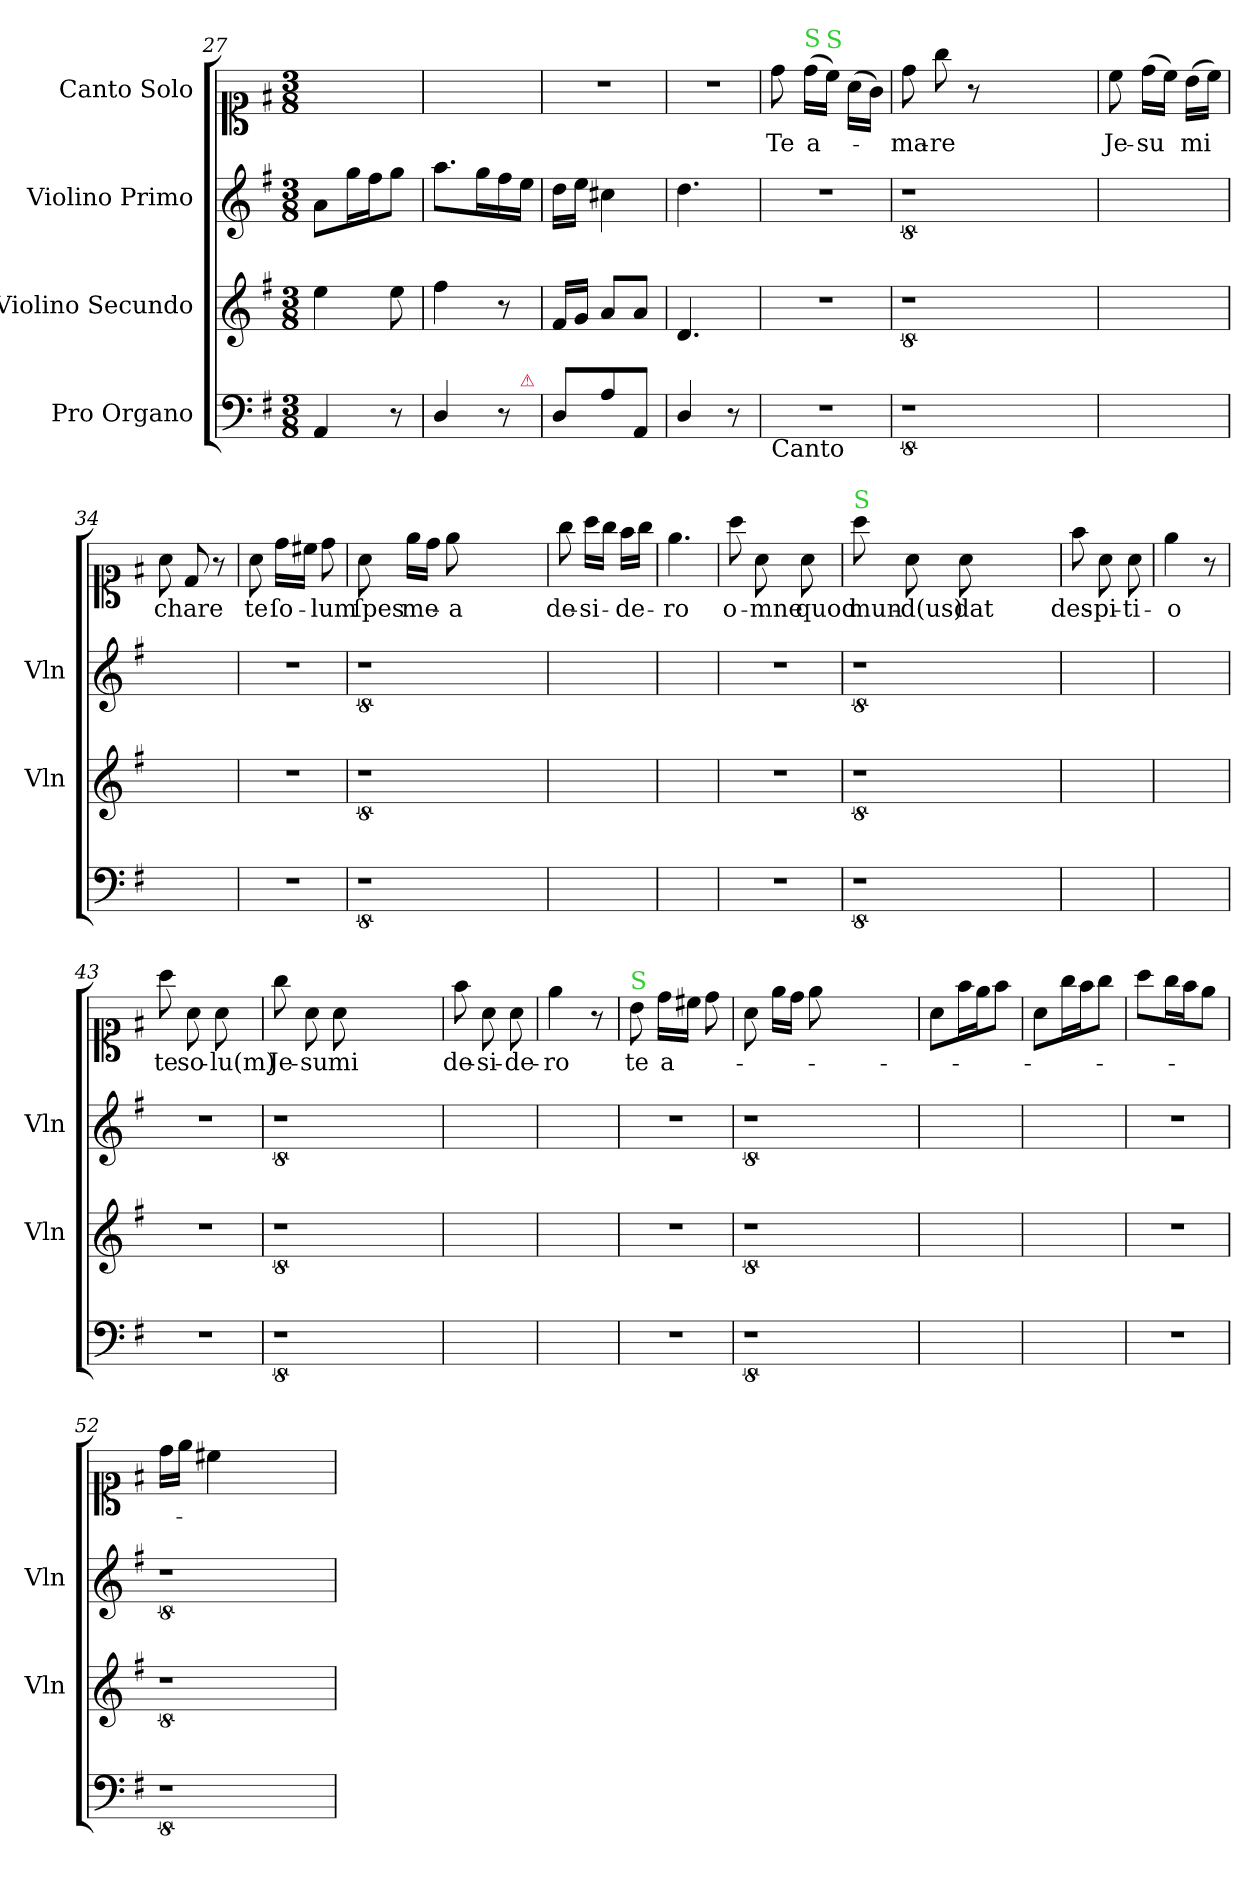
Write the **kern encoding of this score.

**kern	**kern	**kern	**kern	**text
*part4	*part3	*part2	*part1	*part1
*staff4	*staff3	*staff2	*staff1	*staff1
*I"Pro Organo	*I"Violino Secundo	*I"Violino Primo	*I"Canto Solo	*
*	*I'Vln	*I'Vln	*	*
*clefF4	*clefG2	*clefG2	*clefC1	*
*k[f#]	*k[f#]	*k[f#]	*k[f#]	*
*M3/8	*M3/8	*M3/8	*M3/8	*
=27	=27	=27	=27	=27
4AA/	4ee\	8a/L	4.ryy	.
.	.	16gg\L	.	.
.	.	16ff#\J	.	.
8r	8ee\	8gg\J	.	.
=28	=28	=28	=28	=28
*^	*	*	*	*
4D/	4ryy	4ff#\	8.aa\L	4.ryy	.
.	.	.	16gg\L	.	.
8r	16ryy	8r	16ff#\	.	.
!	!LO:TX:a:color=crimson:t=⚠	!	!	!	!
.	16ryy	.	16ee\JJ	.	.
=29	=29	=29	=29	=29	=29
!LO:TX:a:color=crimson:t=⚠	!	!	!	!	!
*v	*v	*	*	*	*
8D/L	16f#/LL	16dd\LL	4.r	.
.	16g/JJ	16ee\JJ	.	.
8A\	8a/L	4cc#X\	.	.
8AA/J	8a/J	.	.	.
=30	=30	=30	=30	=30
4D/	4.d/	4.dd\	4.r	.
8r	.	.	.	.
=31	=31	=31	=31	=31
!LO:TX:b:t=Canto	!	!	!	!
4.r	4.r	4.r	8dd\	Te
!	!	!	!LO:TX:a:color=limegreen:t=S	!
.	.	.	(16dd\LL	a-
!	!	!	!LO:TX:a:color=limegreen:t=S	!
.	.	.	16cc\JJ)	.
.	.	.	(16a\LL	.
.	.	.	16g\JJ)	.
=32	=32	=32	=32	=32
8%9r	8%9r	8%9r	8dd\	-ma-
.	.	.	8gg\	-re
.	.	.	8r	.
.	.	.	2.ryy	.
=33	=33	=33	=33	=33
4.ryy	4.ryy	4.ryy	8cc\	Je-
.	.	.	(16dd\LL	-su
.	.	.	16cc\JJ)	.
.	.	.	(16b\LL	mi
.	.	.	16cc\JJ)	.
=34	=34	=34	=34	=34
4.ryy	4.ryy	4.ryy	8a\	chare
.	.	.	8d/	.
.	.	.	8r	.
=35	=35	=35	=35	=35
4.r	4.r	4.r	8a\	te
.	.	.	16dd\LL	ſo-
.	.	.	16cc#X\JJ	.
.	.	.	8dd\	-lum
=36	=36	=36	=36	=36
8%9r	8%9r	8%9r	8a\	ſpes
.	.	.	16ee\LL	me-
.	.	.	16dd\JJ	.
.	.	.	8ee\	-a
.	.	.	2.ryy	.
=37	=37	=37	=37	=37
4.ryy	4.ryy	4.ryy	8gg\	de-
.	.	.	16aa\LL	-si-
.	.	.	16gg\JJ	.
.	.	.	16ff#\LL	-de-
.	.	.	16gg\JJ	.
=38	=38	=38	=38	=38
4.ryy	4.ryy	4.ryy	4.ee\	-ro
=39	=39	=39	=39	=39
4.r	4.r	4.r	8aa\	o-
.	.	.	8a\	-mne
.	.	.	8a\	quod
=40	=40	=40	=40	=40
!	!	!	!LO:TX:a:color=limegreen:t=S	!
8%9r	8%9r	8%9r	8aa\	mun-
.	.	.	8a\	-d(us)
.	.	.	8a\	dat
.	.	.	2.ryy	.
=41	=41	=41	=41	=41
4.ryy	4.ryy	4.ryy	8ff#\	des-
.	.	.	8a\	-pi-
.	.	.	8a\	-ti-
=42	=42	=42	=42	=42
4.ryy	4.ryy	4.ryy	4ee\	-o
.	.	.	8r	.
=43	=43	=43	=43	=43
4.r	4.r	4.r	8aa\	te
.	.	.	8a\	so-
.	.	.	8a\	-lu(m)
=44	=44	=44	=44	=44
8%9r	8%9r	8%9r	8gg\	Je-
.	.	.	8a\	-su
.	.	.	8a\	mi
.	.	.	2.ryy	.
=45	=45	=45	=45	=45
4.ryy	4.ryy	4.ryy	8ff#\	de-
.	.	.	8a\	-si-
.	.	.	8a\	-de-
=46	=46	=46	=46	=46
4.ryy	4.ryy	4.ryy	4ee\	-ro
.	.	.	8r	.
=47	=47	=47	=47	=47
!	!	!	!LO:TX:a:color=limegreen:t=S	!
4.r	4.r	4.r	8b\	te
.	.	.	16dd\LL	a-
.	.	.	16cc#X\JJ	.
.	.	.	8dd\	.
=48	=48	=48	=48	=48
8%9r	8%9r	8%9r	8a\	.
.	.	.	16ee\LL	.
.	.	.	16dd\JJ	.
.	.	.	8ee\	.
.	.	.	2.ryy	.
=49	=49	=49	=49	=49
4.ryy	4.ryy	4.ryy	8a\L	.
.	.	.	16ff#\L	.
.	.	.	16ee\J	.
.	.	.	8ff#\J	.
=50	=50	=50	=50	=50
4.ryy	4.ryy	4.ryy	8a\L	.
.	.	.	16gg\L	.
.	.	.	16ff#\J	.
.	.	.	8gg\J	.
=51	=51	=51	=51	=51
4.r	4.r	4.r	8aa\L	.
.	.	.	16gg\L	.
.	.	.	16ff#\J	.
.	.	.	8ee\J	.
=52	=52	=52	=52	=52
8%9r	8%9r	8%9r	16dd\LL	.
.	.	.	16ee\JJ	.
.	.	.	4cc#X\	.
.	.	.	2.ryy	.
=	=	=	=	=
*-	*-	*-	*-	*-
